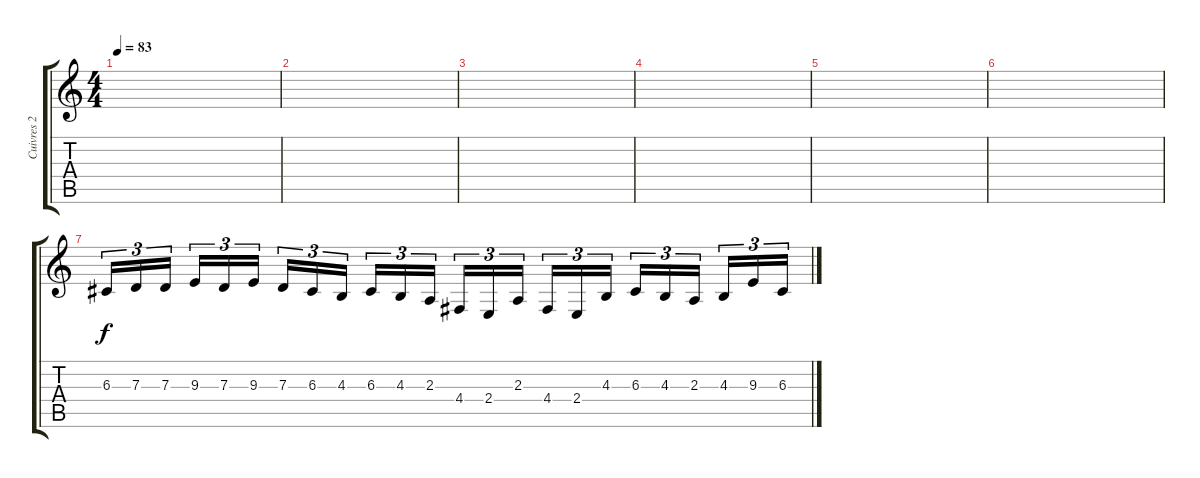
\track ("Cuivres 2" "Cuivres 2") {instrument trumpet}
\staff {score tabs}
\tuning (E4 B3 G3 D3 A2 E2) {hide}
\ts (4 4)
\tempo 83
\clef g2
\ks c
|
|
|
|
|
|
6.3.16{tu (3 2) volume 10 balance 7} 7.3.16{tu (3 2)} 7.3.16{tu (3 2)} 9.3.16{tu (3 2)} 7.3.16{tu (3 2)} 9.3.16{tu (3 2)} 7.3.16{tu (3 2)} 6.3.16{tu (3 2)} 4.3.16{tu (3 2)} 6.3.16{tu (3 2)} 4.3.16{tu (3 2)} 2.3.16{tu (3 2)} 4.4.16{tu (3 2)} 2.4.16{tu (3 2)} 2.3.16{tu (3 2)} 4.4.16{tu (3 2)} 2.4.16{tu (3 2)} 4.3.16{tu (3 2)} 6.3.16{tu (3 2)} 4.3.16{tu (3 2)} 2.3.16{tu (3 2)} 4.3.16{tu (3 2)} 9.3.16{tu (3 2)} 6.3.16{tu (3 2)}
